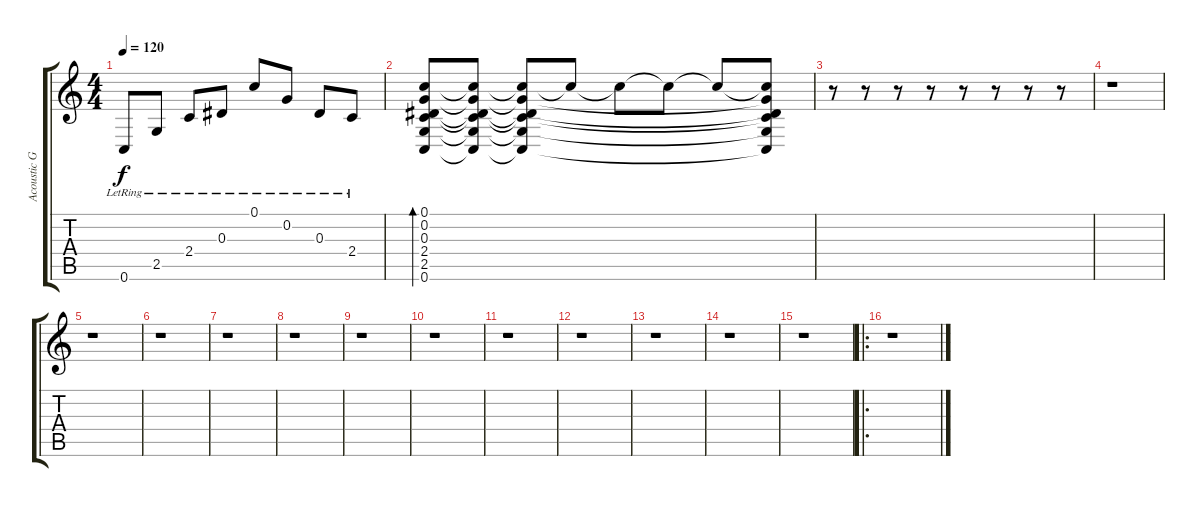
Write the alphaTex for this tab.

\track ("Acoustic Guitar" "Acoustic G") {instrument acousticguitarsteel}
\staff {score tabs}
\tuning (C4 G3 Eb3 Bb2 F2 C2) {hide}
\ts (4 4)
\tempo 120
\clef g2
\ks c
0.6{lr}.8{dy f} 2.5{lr}.8 2.4{lr}.8 0.3{lr}.8 0.1{lr}.8 0.2{lr}.8 0.3{lr}.8 2.4{lr}.8 |
(0.1 0.2 0.3 2.4 2.5 0.6).8{bd 480 volume 6} (0.1{t} 0.2{t} 0.3{t} 2.4{t} 2.5{t} 0.6{t}).8 (0.1{t} 0.2{t} 0.3{t} 2.4{t} 2.5{t} 0.6{t}).8 0.1{t}.8 0.1{t}.8 0.1{t}.8 0.1{t}.8 (0.1{t} 0.2{t} 0.3{t} 2.4{t} 2.5{t} 0.6{t}).8 |
r.8{volume 13} r.8 r.8 r.8 r.8 r.8 r.8 r.8 |
r.1 |
r.1 |
r.1 |
r.1 |
r.1 |
r.1 |
r.1 |
r.1 |
r.1 |
r.1 |
r.1 |
r.1 |
\ro
r.1
